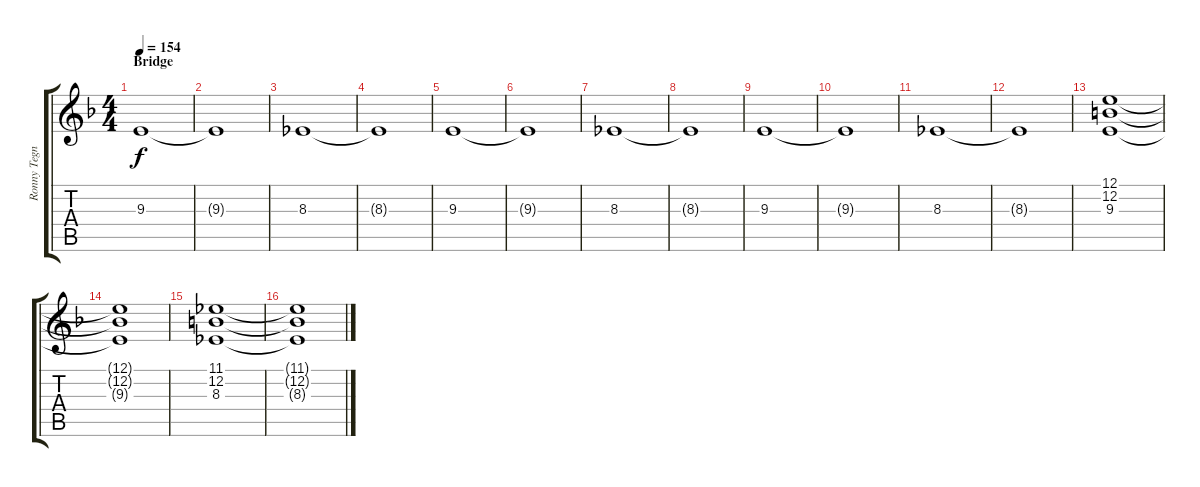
\track ("Ronny Tegner" "Ronny Tegn") {instrument stringensemble1}
\staff {score tabs}
\tuning (E4 B3 G3 D3 A2 E2) {hide}
\ts (4 4)
\section ("" "Bridge")
\tempo 154
\clef g2
\ks f
9.3.1{dy f volume 10} |
9.3{t}.1 |
8.3.1 |
8.3{t}.1 |
9.3.1{volume 10} |
9.3{t}.1 |
8.3.1 |
8.3{t}.1 |
9.3.1{volume 13} |
9.3{t}.1 |
8.3.1 |
8.3{t}.1 |
(12.1 12.2 9.3).1 |
(12.1{t} 12.2{t} 9.3{t}).1 |
(11.1 12.2 8.3).1 |
(11.1{t} 12.2{t} 8.3{t}).1
